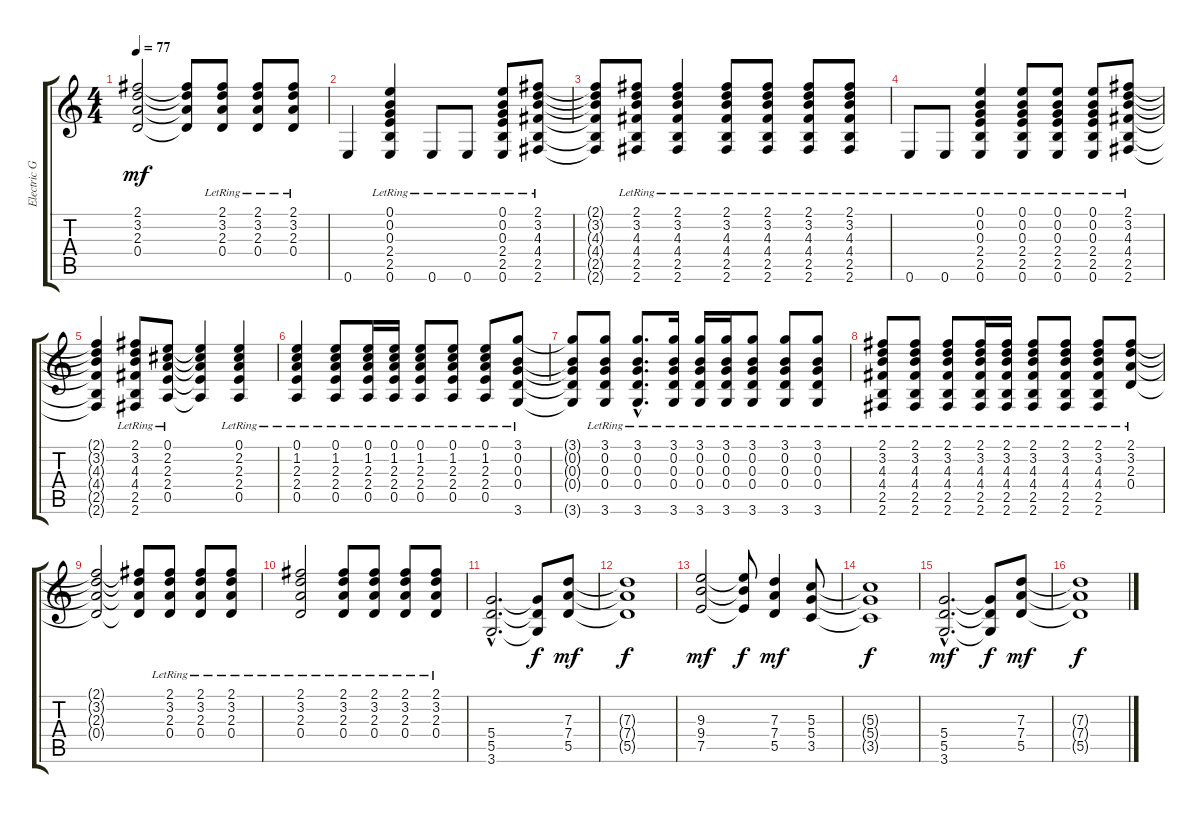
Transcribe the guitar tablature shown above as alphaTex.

\track ("Electric Guitar (dist)" "Electric G") {instrument distortionguitar}
\staff {score tabs}
\tuning (E4 B3 G3 D3 A2 E2) {hide}
\ts (4 4)
\tempo 77
\clef g2
\ks c
(2.1{t} 3.2{t} 2.3{t} 0.4{t}).2{dy mf} (2.1{t} 3.2{t} 2.3{t} 0.4{t}).8 (2.1{lr} 3.2{lr} 2.3{lr} 0.4{lr}).8 (2.1{lr} 3.2{lr} 2.3{lr} 0.4{lr}).8 (2.1{lr} 3.2{lr} 2.3{lr} 0.4{lr}).8 |
0.6.4 (0.1{lr} 0.2{lr} 0.3{lr} 2.4{lr} 2.5{lr} 0.6{lr}).4 0.6{lr}.8 0.6{lr}.8 (0.1{lr} 0.2{lr} 0.3{lr} 2.4{lr} 2.5{lr} 0.6{lr}).8 (2.1{lr} 3.2{lr} 4.3{lr} 4.4{lr} 2.5{lr} 2.6{lr}).8 |
(2.1{t} 3.2{t} 4.3{t} 4.4{t} 2.5{t} 2.6{t}).8 (2.1{lr} 3.2{lr} 4.3{lr} 4.4{lr} 2.5{lr} 2.6{lr}).8 (2.1{lr} 3.2{lr} 4.3{lr} 4.4{lr} 2.5{lr} 2.6{lr}).4 (2.1{lr} 3.2{lr} 4.3{lr} 4.4{lr} 2.5{lr} 2.6{lr}).8 (2.1{lr} 3.2{lr} 4.3{lr} 4.4{lr} 2.5{lr} 2.6{lr}).8 (2.1{lr} 3.2{lr} 4.3{lr} 4.4{lr} 2.5{lr} 2.6{lr}).8 (2.1{lr} 3.2{lr} 4.3{lr} 4.4{lr} 2.5{lr} 2.6{lr}).8 |
0.6{lr}.8 0.6{lr}.8 (0.1{lr} 0.2{lr} 0.3{lr} 2.4{lr} 2.5{lr} 0.6{lr}).4 (0.1{lr} 0.2{lr} 0.3{lr} 2.4{lr} 2.5{lr} 0.6{lr}).8 (0.1{lr} 0.2{lr} 0.3{lr} 2.4{lr} 2.5{lr} 0.6{lr}).8 (0.1{lr} 0.2{lr} 0.3{lr} 2.4{lr} 2.5{lr} 0.6{lr}).8 (2.1{lr} 3.2{lr} 4.3{lr} 4.4{lr} 2.5{lr} 2.6{lr}).8 |
(2.1{t} 3.2{t} 4.3{t} 4.4{t} 2.5{t} 2.6{t}).4 (2.1{lr} 3.2{lr} 4.3{lr} 4.4{lr} 2.5{lr} 2.6{lr}).8 (0.1{lr} 2.2{lr} 2.3{lr} 2.4{lr} 0.5{lr}).8 (0.1{t} 2.2{t} 2.3{t} 2.4{t} 0.5{t}).4 (0.1{lr} 2.2{lr} 2.3{lr} 2.4{lr} 0.5{lr}).4 |
(0.1{lr} 1.2{lr} 2.3{lr} 2.4{lr} 0.5{lr}).4 (0.1{lr} 1.2{lr} 2.3{lr} 2.4{lr} 0.5{lr}).8 (0.1{lr} 1.2{lr} 2.3{lr} 2.4{lr} 0.5{lr}).16 (0.1{lr} 1.2{lr} 2.3{lr} 2.4{lr} 0.5{lr}).16 (0.1{lr} 1.2{lr} 2.3{lr} 2.4{lr} 0.5{lr}).8 (0.1{lr} 1.2{lr} 2.3{lr} 2.4{lr} 0.5{lr}).8 (0.1{lr} 1.2{lr} 2.3{lr} 2.4{lr} 0.5{lr}).8 (3.1{lr} 0.2{lr} 0.3{lr} 0.4{lr} 3.6{lr}).8 |
(3.1{t} 0.2{t} 0.3{t} 0.4{t} 3.6{t}).8 (3.1{lr} 0.2{lr} 0.3{lr} 0.4{lr} 3.6{lr}).8 (3.1{hac lr} 0.2{hac lr} 0.3{hac lr} 0.4{hac lr} 3.6{hac lr}).8{d} (3.1{lr} 0.2{lr} 0.3{lr} 0.4{lr} 3.6{lr}).16 (3.1{lr} 0.2{lr} 0.3{lr} 0.4{lr} 3.6{lr}).16 (3.1{lr} 0.2{lr} 0.3{lr} 0.4{lr} 3.6{lr}).16 (3.1{lr} 0.2{lr} 0.3{lr} 0.4{lr} 3.6{lr}).8 (3.1{lr} 0.2{lr} 0.3{lr} 0.4{lr} 3.6{lr}).8 (3.1{lr} 0.2{lr} 0.3{lr} 0.4{lr} 3.6{lr}).8 |
(2.1{lr} 3.2{lr} 4.3{lr} 4.4{lr} 2.5{lr} 2.6{lr}).8 (2.1{lr} 3.2{lr} 4.3{lr} 4.4{lr} 2.5{lr} 2.6{lr}).8 (2.1{lr} 3.2{lr} 4.3{lr} 4.4{lr} 2.5{lr} 2.6{lr}).8 (2.1{lr} 3.2{lr} 4.3{lr} 4.4{lr} 2.5{lr} 2.6{lr}).16 (2.1{lr} 3.2{lr} 4.3{lr} 4.4{lr} 2.5{lr} 2.6{lr}).16 (2.1{lr} 3.2{lr} 4.3{lr} 4.4{lr} 2.5{lr} 2.6{lr}).8 (2.1{lr} 3.2{lr} 4.3{lr} 4.4{lr} 2.5{lr} 2.6{lr}).8 (2.1{lr} 3.2{lr} 4.3{lr} 4.4{lr} 2.5{lr} 2.6{lr}).8 (2.1{lr} 3.2{lr} 2.3{lr} 0.4{lr}).8 |
(2.1{t} 3.2{t} 2.3{t} 0.4{t}).2 (2.1{t} 3.2{t} 2.3{t} 0.4{t}).8 (2.1{lr} 3.2{lr} 2.3{lr} 0.4{lr}).8 (2.1{lr} 3.2{lr} 2.3{lr} 0.4{lr}).8 (2.1{lr} 3.2{lr} 2.3{lr} 0.4{lr}).8 |
(2.1{lr} 3.2{lr} 2.3{lr} 0.4{lr}).2 (2.1{lr} 3.2{lr} 2.3{lr} 0.4{lr}).8 (2.1{lr} 3.2{lr} 2.3{lr} 0.4{lr}).8 (2.1{lr} 3.2{lr} 2.3{lr} 0.4{lr}).8 (2.1{lr} 3.2{lr} 2.3{lr} 0.4{lr}).8 |
(5.4{hac} 5.5{hac} 3.6{hac}).2{d} (5.4{t} 5.5{t} 3.6{t}).8{dy f} (7.3 7.4 5.5).8{dy mf} |
(7.3{t} 7.4{t} 5.5{t}).1{dy f} |
(9.3 9.4 7.5).2{dy mf} (9.3{t} 9.4{t} 7.5{t}).8{dy f} (7.3 7.4 5.5).4{dy mf} (5.3 5.4 3.5).8 |
(5.3{t} 5.4{t} 3.5{t}).1{dy f} |
(5.4{hac} 5.5{hac} 3.6{hac}).2{d dy mf} (5.4{t} 5.5{t} 3.6{t}).8{dy f} (7.3 7.4 5.5).8{dy mf} |
(7.3{t} 7.4{t} 5.5{t}).1{dy f}
